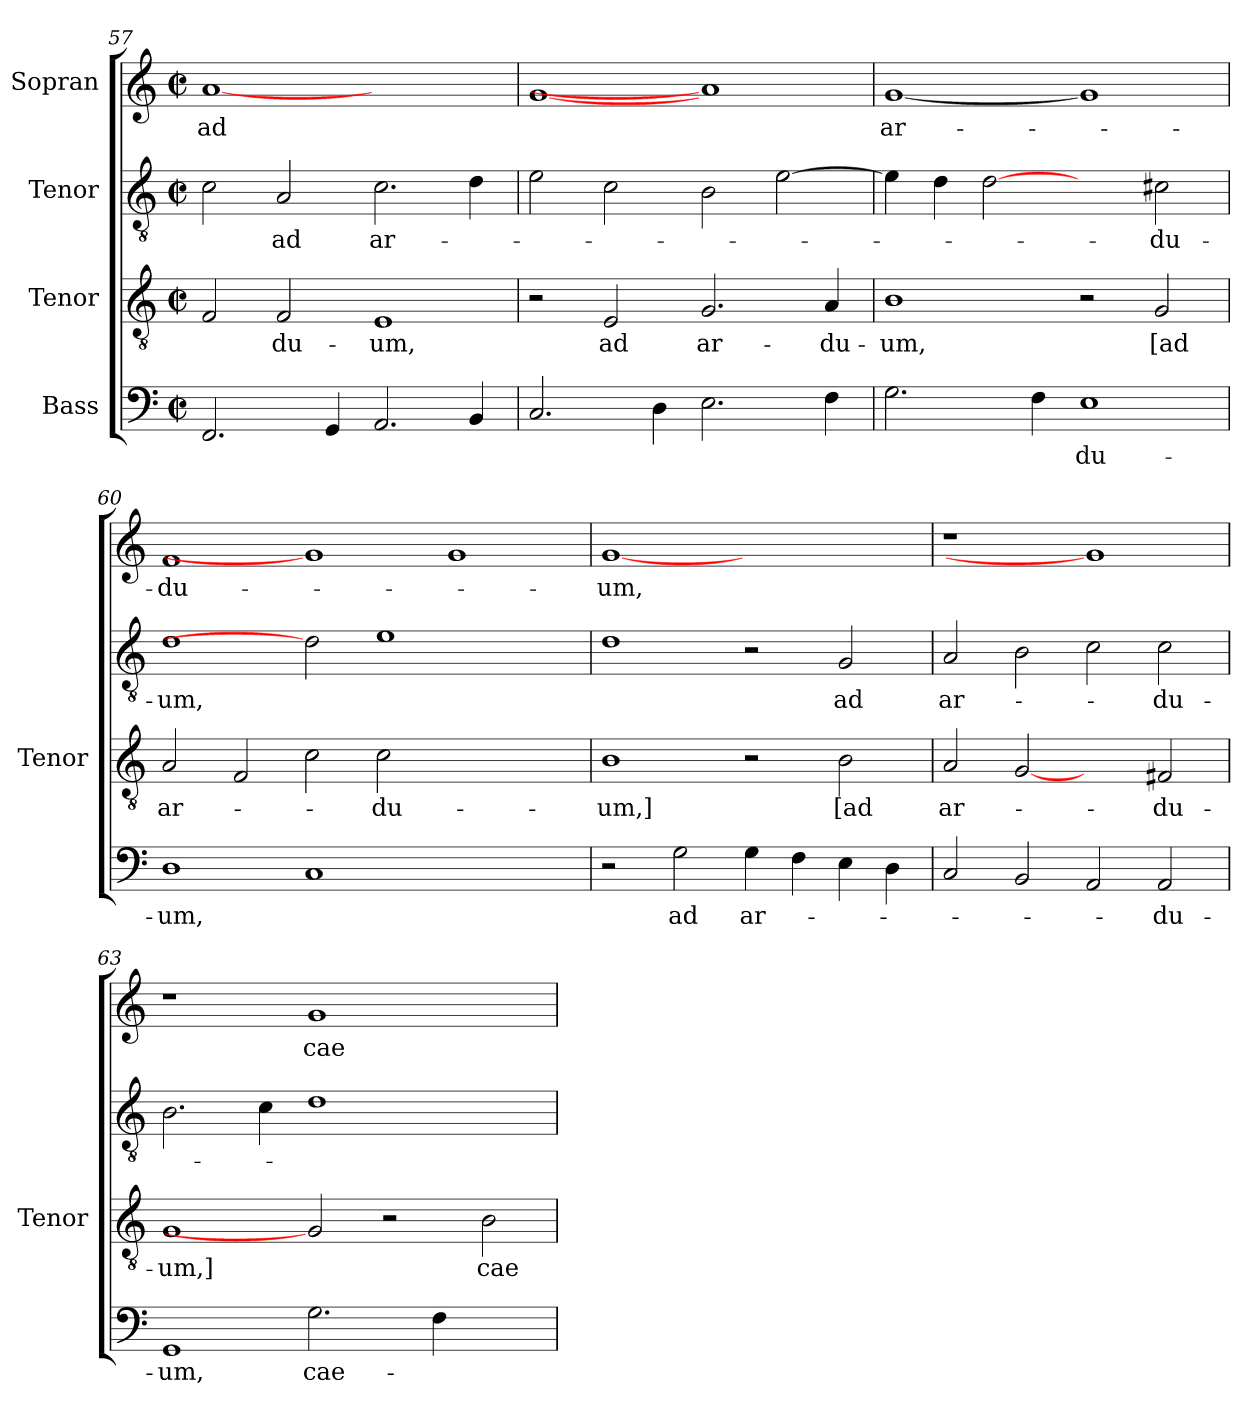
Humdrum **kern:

**kern	**text	**kern	**text	**kern	**text	**kern	**text
*part4	*part4	*part3	*part3	*part2	*part2	*part1	*part1
*staff4	*staff4	*staff3	*staff3	*staff2	*staff2	*staff1	*staff1
*I"Bass	*	*I"Tenor	*	*I"Tenor	*	*I"Sopran	*
*	*	*I'Tenor	*	*	*	*	*
*clefF4	*	*clefGv2	*	*clefGv2	*	*clefG2	*
*	*	*ITrd7c12	*	*ITrd7c12	*	*	*
*k[]	*	*k[]	*	*k[]	*	*k[]	*
*M2/2	*	*M2/2	*	*M2/2	*	*M2/2	*
*met(c|)	*	*met(c|)	*	*met(c|)	*	*met(c|)	*
=57	=57	=57	=57	=57	=57	=57	=57
!	!	!	!	!	!	!	!LO:LY:b:color=#000000
2.FFi/	.	2FFi/	.	2Ci\	.	[1ai	ad
!	!	!	!LO:LY:b:color=#000000	!	!	!	!
!	!	!	!	!	!LO:LY:b:color=#000000	!	!
.	.	2FFi/	-du-	2AAi/	ad	.	.
4GGi/	.	.	.	.	.	.	.
!	!	!	!LO:LY:b:color=#000000	!	!	!	!
!	!	!	!	!	!LO:LY:b:color=#000000	!	!
2.AAi/	.	1EEi	-um,	2.Ci\	ar-	1ryy	.
4BBi/	.	.	.	4Di\	.	.	.
=58	=58	=58	=58	=58	=58	=58	=58
2.Ci/	.	2r	.	2Ei\	.	[1gi	.
!	!	!	!LO:LY:b:color=#000000	!	!	!	!
.	.	2EEi/	ad	2Ci\	.	.	.
4Di\	.	.	.	.	.	.	.
!	!	!	!LO:LY:b:color=#000000	!	!	!	!
2.Ei\	.	2.GGi/	ar-	2BBi\	.	1ai]	.
.	.	.	.	[>2Ei\	.	.	.
!	!	!	!LO:LY:b:color=#000000	!	!	!	!
4Fi\	.	4AAi/	-du-	.	.	.	.
=59	=59	=59	=59	=59	=59	=59	=59
!	!	!	!LO:LY:b:color=#000000	!	!	!	!
!	!	!	!	!	!	!	!LO:LY:b:color=#000000
2.Gi\	.	1BBi	-um,	4Ei\]	.	[1gi	ar-
.	.	.	.	4Di\	.	.	.
.	.	.	.	[2Di	.	.	.
4Fi\	.	.	.	.	.	.	.
!	!LO:LY:b:color=#000000	!	!	!	!	!	!
1Ei	-du-	2r	.	2ryy	.	1gi]	.
!	!	!	!LO:LY:b:color=#000000	!	!	!	!
!	!	!	!	!	!LO:LY:b:color=#000000	!	!
.	.	2GGi/	[ad	2C#Xi\	-du-	.	.
=60	=60	=60	=60	=60	=60	=60	=60
!	!LO:LY:b:color=#000000	!	!	!	!	!	!
!	!	!	!LO:LY:b:color=#000000	!	!	!	!
!	!	!	!	!	!LO:LY:b:color=#000000	!	!
!	!	!	!	!	!	!	!LO:LY:b:color=#000000
1Di	-um,	2AAi/	ar-	1Di	-um,	1fi	-du-
.	.	2FFi/	.	.	.	.	.
1Ci	.	2Ci\	.	2Di]	.	1gi]	.
!	!	!	!LO:LY:b:color=#000000	!	!	!	!
.	.	2Ci\	-du-	1Ei	.	.	.
1ryy	.	1ryy	.	.	.	1gi	.
.	.	.	.	2ryy	.	.	.
=61	=61	=61	=61	=61	=61	=61	=61
!	!	!	!LO:LY:b:color=#000000	!	!	!	!
!	!	!	!	!	!	!	!LO:LY:b:color=#000000
2r	.	1BBi	-um,]	1Di	.	[1gi	-um,
!	!LO:LY:b:color=#000000	!	!	!	!	!	!
2Gi\	ad	.	.	.	.	.	.
!	!LO:LY:b:color=#000000	!	!	!	!	!	!
4Gi\	ar-	2r	.	2r	.	1ryy	.
4Fi\	.	.	.	.	.	.	.
!	!	!	!LO:LY:b:color=#000000	!	!	!	!
!	!	!	!	!	!LO:LY:b:color=#000000	!	!
4Ei\	.	2BBi\	[ad	2GGi/	ad	.	.
4Di\	.	.	.	.	.	.	.
=62	=62	=62	=62	=62	=62	=62	=62
!	!	!	!LO:LY:b:color=#000000	!	!	!	!
!	!	!	!	!	!LO:LY:b:color=#000000	!LO:N:vis=1	!
2Ci/	.	2AAi/	ar-	2AAi/	ar-	1r	.
2BBi/	.	[2GGi	.	2BBi\	.	.	.
2AAi/	.	2ryy	.	2Ci\	.	1gi]	.
!	!LO:LY:b:color=#000000	!	!	!	!	!	!
!	!	!	!LO:LY:b:color=#000000	!	!	!	!
!	!	!	!	!	!LO:LY:b:color=#000000	!	!
2AAi/	-du-	2FF#Xi/	-du-	2Ci\	-du-	.	.
!!LO:LB:g=z
=63	=63	=63	=63	=63	=63	=63	=63
!	!LO:LY:b:color=#000000	!	!	!	!	!	!
!	!	!	!LO:LY:b:color=#000000	!	!	!	!
1GGi	-um,	1GGi	-um,]	2.BBi\	.	1r	.
.	.	.	.	4Ci\	.	.	.
!	!LO:LY:b:color=#000000	!	!	!	!	!	!
!	!	!	!	!	!	!	!LO:LY:b:color=#000000
2.Gi\	cae-	2GGi]	.	1Di	.	1gi	cae-
.	.	2r	.	.	.	.	.
4Fi\	.	.	.	.	.	.	.
!	!	!	!LO:LY:b:color=#000000	!	!	!	!
2ryy	.	2BBi\	cae-	2ryy	.	2ryy	.
=	=	=	=	=	=	=	=
*-	*-	*-	*-	*-	*-	*-	*-
